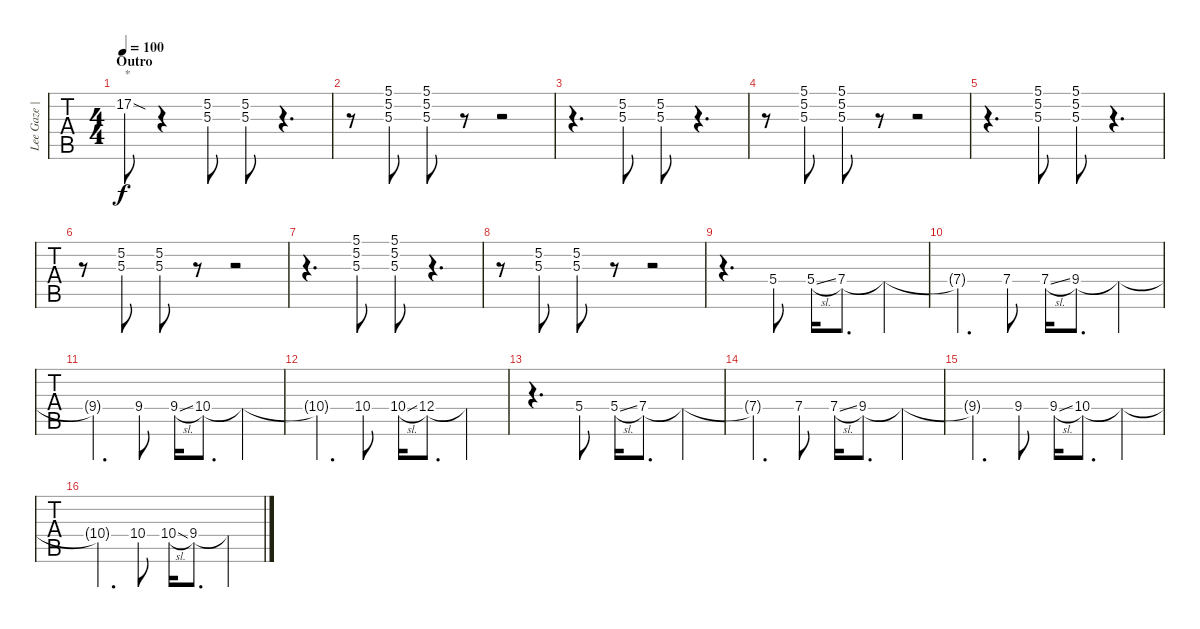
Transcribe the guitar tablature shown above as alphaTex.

\track ("Lee Gaze | Lead" "Lee Gaze |") {instrument electricguitarclean}
\staff {tabs}
\tuning (E4 B3 G3 D3 A2 D2) {hide}
\ts (4 4)
\section ("" "Outro")
\tempo 100
\clef g2
\ks c
17.2{sod}.8{txt "* " dy f instrument electricguitarclean} r.4 (5.2 5.3).8{instrument overdrivenguitar} (5.2 5.3).8 r.4{d} |
r.8 (5.1 5.2 5.3).8 (5.1 5.2 5.3).8 r.8 r.2 |
r.4{d} (5.2 5.3).8 (5.2 5.3).8 r.4{d} |
r.8 (5.1 5.2 5.3).8 (5.1 5.2 5.3).8 r.8 r.2 |
r.4{d} (5.1 5.2 5.3).8 (5.1 5.2 5.3).8 r.4{d} |
r.8 (5.2 5.3).8 (5.2 5.3).8 r.8 r.2 |
r.4{d} (5.1 5.2 5.3).8 (5.1 5.2 5.3).8 r.4{d} |
r.8 (5.2 5.3).8 (5.2 5.3).8 r.8 r.2 |
r.4{d instrument electricguitarclean} 5.4{st}.8 5.4{sl}.16 7.4.8{d} 7.4{t}.4 |
7.4{t}.4{d} 7.4{st}.8 7.4{sl}.16 9.4.8{d} 9.4{t}.4 |
9.4{t}.4{d} 9.4{st}.8 9.4{sl}.16 10.4.8{d} 10.4{t}.4 |
10.4{t}.4{d} 10.4{st}.8 10.4{sl}.16 12.4.8{d} 12.4{t}.4 |
r.4{d} 5.4{st}.8 5.4{sl}.16 7.4.8{d} 7.4{t}.4 |
7.4{t}.4{d} 7.4{st}.8 7.4{sl}.16 9.4.8{d} 9.4{t}.4 |
9.4{t}.4{d} 9.4{st}.8 9.4{sl}.16 10.4.8{d} 10.4{t}.4 |
10.4{t}.4{d} 10.4{st}.8 10.4{sl}.16 9.4.8{d} 9.4{t}.4
